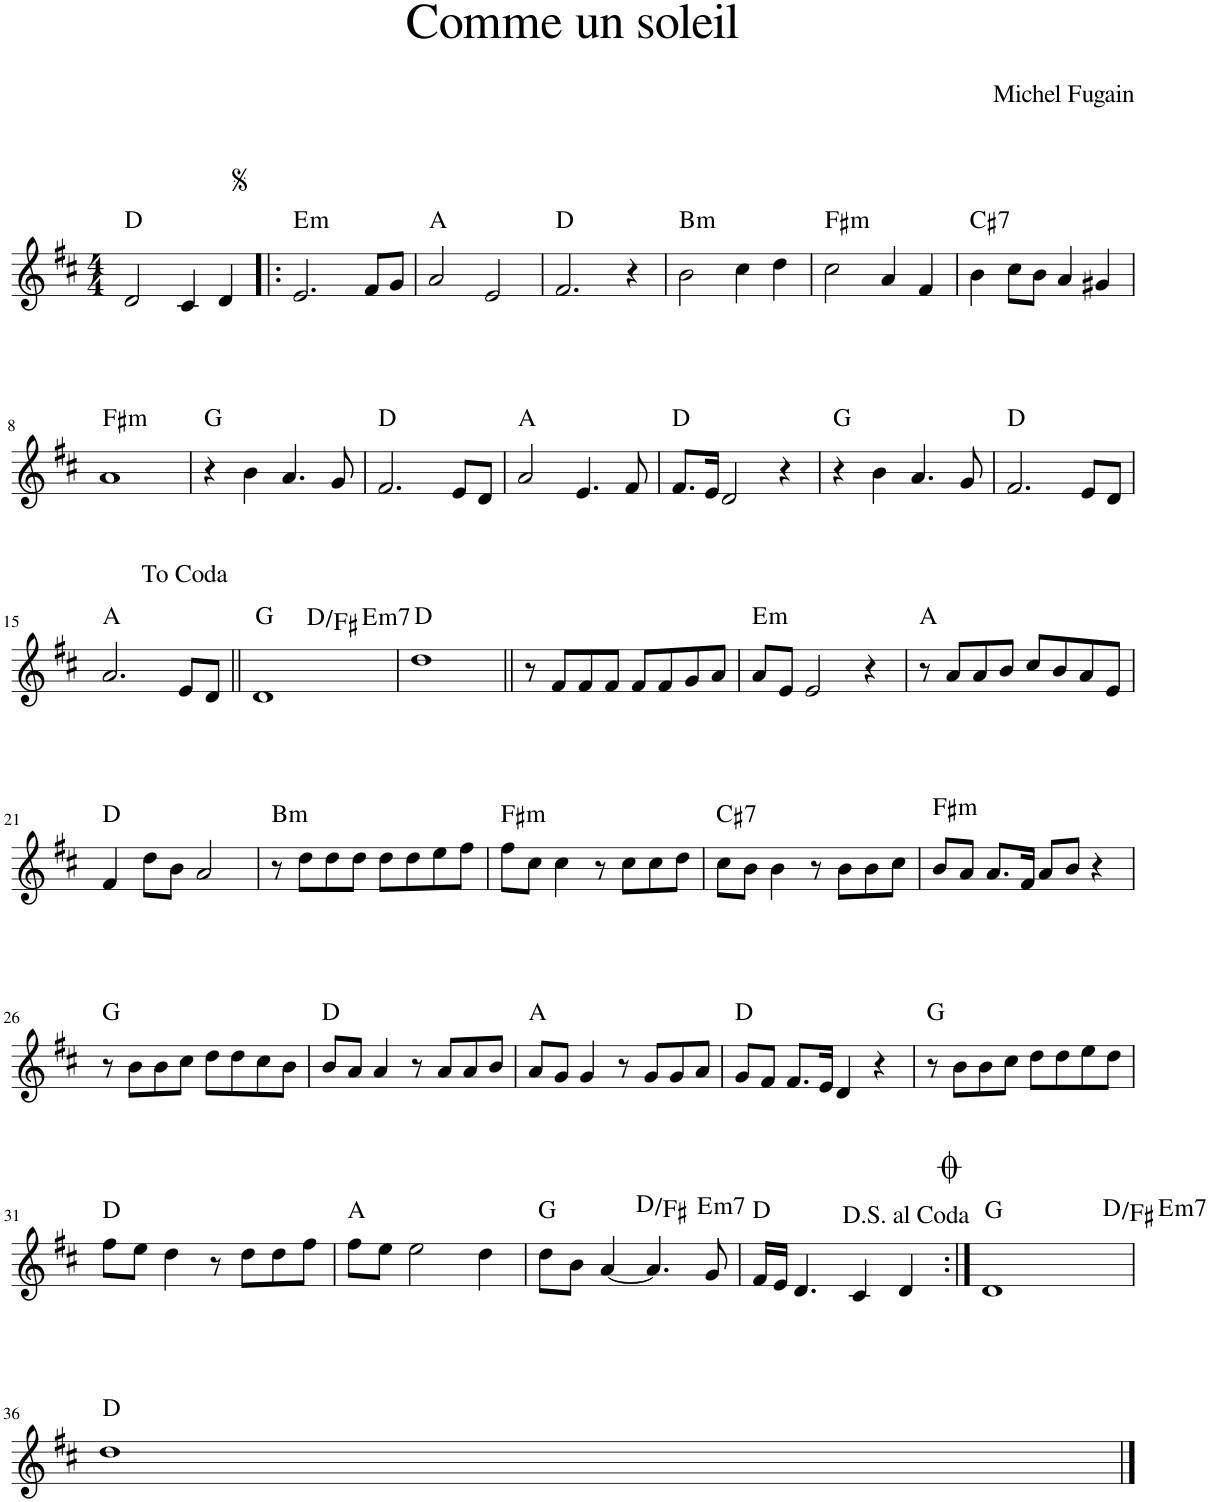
**kern	**harte
*part1	*part1
*staff1	*
*I"Piano	*
*I'Pno.	*
*clefG2	*
*k[f#c#]	*
*M4/4	*
=1	=1
2d/	D:maj
4c#/	.
4d/	.
=2!|:	=2!|:
!	!LO:H:kt=m
2.e/	E:min
8f#/L	.
8g/J	.
=3	=3
2a/	A:maj
2e/	.
=4	=4
2.f#/	D:maj
4r	.
=5	=5
!	!LO:H:kt=m
2b\	B:min
4cc#\	.
4dd\	.
=6	=6
!	!LO:H:kt=m
2cc#\	F#:min
4a/	.
4f#/	.
=7	=7
!	!LO:H:kt=7
4b\	C#:7
8cc#\L	.
8b\J	.
4a/	.
4g#X/	.
!!LO:LB:g=z
=8	=8
!	!LO:H:kt=m
1a	F#:min
=9	=9
4r	G:maj
4b\	.
4.a/	.
8g/	.
=10	=10
2.f#/	D:maj
8e/L	.
8d/J	.
=11	=11
2a/	A:maj
4.e/	.
8f#/	.
=12	=12
8.f#/L	D:maj
16e/Jk	.
2d/	.
4r	.
=13	=13
4r	G:maj
4b\	.
4.a/	.
8g/	.
=14	=14
2.f#/	D:maj
8e/L	.
8d/J	.
!!LO:LB:g=z
=15	=15
2.a/	A:maj
8e/L	.
8d/J	.
=16||	=16||
*^	*
*	*^	*
1d	4ryy	2ryy	G:maj
.	2.ryy	.	D:maj/3
!	!	!	!LO:H:kt=m7
.	.	2ryy	E:min7
*v	*v	*v	*
=17	=17
1dd	D:maj
=18||	=18||
8r	.
8f#/L	.
8f#/	.
8f#/J	.
8f#/L	.
8f#/	.
8g/	.
8a/J	.
=19	=19
!	!LO:H:kt=m
8a/L	E:min
8e/J	.
2e/	.
4r	.
=20	=20
8r	A:maj
8a/L	.
8a/	.
8b/J	.
8cc#/L	.
8b/	.
8a/	.
8e/J	.
!!LO:LB:g=z
=21	=21
4f#/	D:maj
8dd\L	.
8b\J	.
2a/	.
=22	=22
!	!LO:H:kt=m
8r	B:min
8dd\L	.
8dd\	.
8dd\J	.
8dd\L	.
8dd\	.
8ee\	.
8ff#\J	.
=23	=23
!	!LO:H:kt=m
8ff#\L	F#:min
8cc#\J	.
4cc#\	.
8r	.
8cc#\L	.
8cc#\	.
8dd\J	.
=24	=24
!	!LO:H:kt=7
8cc#\L	C#:7
8b\J	.
4b\	.
8r	.
8b\L	.
8b\	.
8cc#\J	.
=25	=25
!	!LO:H:kt=m
8b/L	F#:min
8a/J	.
8.a/L	.
16f#/Jk	.
8a/L	.
8b/J	.
4r	.
!!LO:LB:g=z
=26	=26
8r	G:maj
8b\L	.
8b\	.
8cc#\J	.
8dd\L	.
8dd\	.
8cc#\	.
8b\J	.
=27	=27
8b/L	D:maj
8a/J	.
4a/	.
8r	.
8a/L	.
8a/	.
8b/J	.
=28	=28
8a/L	A:maj
8g/J	.
4g/	.
8r	.
8g/L	.
8g/	.
8a/J	.
=29	=29
8g/L	D:maj
8f#/J	.
8.f#/L	.
16e/Jk	.
4d/	.
4r	.
=30	=30
8r	G:maj
8b\L	.
8b\	.
8cc#\J	.
8dd\L	.
8dd\	.
8ee\	.
8dd\J	.
!!LO:LB:g=z
=31	=31
8ff#\L	D:maj
8ee\J	.
4dd\	.
8r	.
8dd\L	.
8dd\	.
8ff#\J	.
=32	=32
8ff#\L	A:maj
8ee\J	.
2ee\	.
4dd\	.
=33	=33
*^	*
8dd\L	2.ryy	G:maj
8b\J	.	.
[4a/	.	.
4.a/]	.	D:maj/3
!	!	!LO:H:kt=m7
.	4ryy	E:min7
8g/	.	.
*v	*v	*
=34	=34
16f#/LL	D:maj
16e/JJ	.
4.d/	.
4c#/	.
4d/	.
=35:|!	=35:|!
*^	*
*	*^	*
1d	4ryy	2ryy	G:maj
.	2.ryy	.	D:maj/3
!	!	!	!LO:H:kt=m7
.	.	2ryy	E:min7
*v	*v	*v	*
!!LO:LB:g=z
=36	=36
1dd	D:maj
==	==
*-	*-
